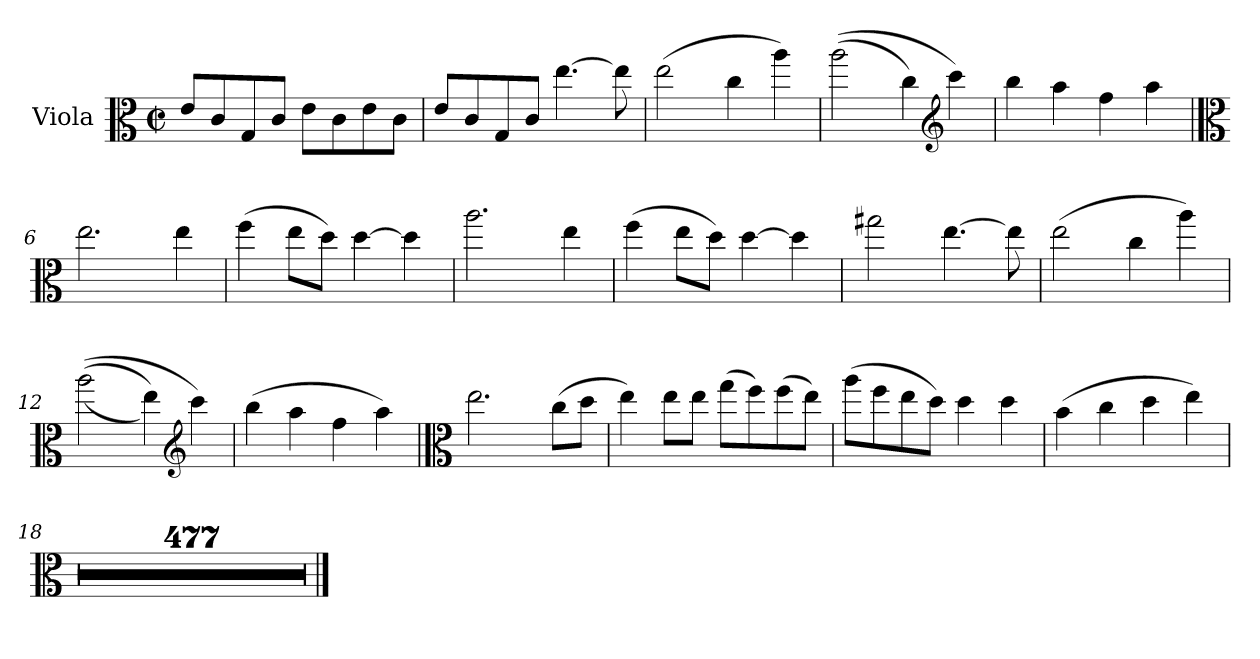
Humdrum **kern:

**kern
*part1
*staff1
*I"Viola
*I'Vla
*clefC3
*k[]
*M2/2
*met(c|)
=1
8e/L
8c/
8G/
8c/J
8e\L
8c\
8e\
8c\J
=2
8e/L
8c/
8G/
8c/J
[4.ee\
8ee\]
=3
(2ee\
4cc\
4aa\)
=4
((2aa\
4cc\)
*clefG2
4ccc\)
=5
4bb\
4aa\
4ff\
4aa\
=6
*clefC3
2.ee\
4ee\
!!LO:LB:g=z
=7
(4ff\
8ee\L
8dd\J)
[4dd\
4dd\]
=8
2.aa\
4ee\
=9
(4ff\
8ee\L
8dd\J)
[4dd\
4dd\]
=10
2gg#X\
[4.ee\
8ee\]
=11
(2ee\
4cc\
4aa\)
=12
(((2aa\
4ee\))
*clefG2
4ccc\)
!!LO:LB:g=z
=13
(4bb\
4aa\
4ff\
4aa\)
=14
*clefC3
2.ee\
(8cc\L
8dd\J
=15
4ee\)
8ee\L
8ee\J
(8gg\L
8ff\)
(8ff\
8ee\J)
=16
(8aa\L
8ff\
8ee\
8dd\J)
4dd\
4dd\
=17
(4b\
4cc\
4dd\
4ee\)
!!LO:LB:g=z
=18
1r
=19
1r
=20
1r
=21
1r
=22
1r
=23
1r
=24
1r
=25
1r
=26
1r
=27
1r
=28
1r
=29
1r
=30
1r
=31
1r
=32
1r
=33
1r
=34
1r
=35
1r
!!LO:LB:g=z
=36
1r
=37
1r
=38
1r
=39
1r
=40
1r
=41
1r
=42
1r
=43
1r
=44
1r
=45
1r
=46
1r
=47
1r
=48
1r
=49
1r
=50
1r
=51
1r
=52
1r
=53
1r
!!LO:LB:g=z
=54
1r
=55
1r
=56
1r
=57
1r
=58
1r
=59
1r
=60
1r
=61
1r
=62
1r
=63
1r
=64
1r
=65
1r
=66
1r
=67
1r
=68
1r
=69
1r
=70
1r
=71
1r
!!LO:LB:g=z
=72
1r
=73
1r
=74
1r
=75
1r
=76
1r
=77
1r
=78
1r
=79
1r
=80
1r
=81
1r
=82
1r
=83
1r
=84
1r
=85
1r
=86
1r
=87
1r
=88
1r
=89
1r
!!LO:LB:g=z
=90
1r
=91
1r
=92
1r
=93
1r
=94
1r
=95
1r
=96
1r
=97
1r
=98
1r
=99
1r
=100
1r
=101
1r
=102
1r
=103
1r
=104
1r
=105
1r
=106
1r
=107
1r
!!LO:LB:g=z
=108
1r
=109
1r
=110
1r
=111
1r
=112
1r
=113
1r
=114
1r
=115
1r
=116
1r
=117
1r
=118
1r
=119
1r
=120
1r
=121
1r
=122
1r
=123
1r
=124
1r
=125
1r
!!LO:LB:g=z
=126
1r
=127
1r
=128
1r
=129
1r
=130
1r
=131
1r
=132
1r
=133
1r
=134
1r
=135
1r
=136
1r
=137
1r
=138
1r
=139
1r
=140
1r
=141
1r
=142
1r
=143
1r
!!LO:PB:g=z
=144
1r
=145
1r
=146
1r
=147
1r
=148
1r
=149
1r
=150
1r
=151
1r
=152
1r
=153
1r
=154
1r
=155
1r
=156
1r
=157
1r
=158
1r
=159
1r
=160
1r
=161
1r
!!LO:LB:g=z
=162
1r
=163
1r
=164
1r
=165
1r
=166
1r
=167
1r
=168
1r
=169
1r
=170
1r
=171
1r
=172
1r
=173
1r
=174
1r
=175
1r
=176
1r
=177
1r
=178
1r
=179
1r
!!LO:LB:g=z
=180
1r
=181
1r
=182
1r
=183
1r
=184
1r
=185
1r
=186
1r
=187
1r
=188
1r
=189
1r
=190
1r
=191
1r
=192
1r
=193
1r
=194
1r
=195
1r
=196
1r
=197
1r
!!LO:LB:g=z
=198
1r
=199
1r
=200
1r
=201
1r
=202
1r
=203
1r
=204
1r
=205
1r
=206
1r
=207
1r
=208
1r
=209
1r
=210
1r
=211
1r
=212
1r
=213
1r
=214
1r
=215
1r
!!LO:LB:g=z
=216
1r
=217
1r
=218
1r
=219
1r
=220
1r
=221
1r
=222
1r
=223
1r
=224
1r
=225
1r
=226
1r
=227
1r
=228
1r
=229
1r
=230
1r
=231
1r
=232
1r
=233
1r
!!LO:LB:g=z
=234
1r
=235
1r
=236
1r
=237
1r
=238
1r
=239
1r
=240
1r
=241
1r
=242
1r
=243
1r
=244
1r
=245
1r
=246
1r
=247
1r
=248
1r
=249
1r
=250
1r
=251
1r
!!LO:LB:g=z
=252
1r
=253
1r
=254
1r
=255
1r
=256
1r
=257
1r
=258
1r
=259
1r
=260
1r
=261
1r
=262
1r
=263
1r
=264
1r
=265
1r
=266
1r
=267
1r
=268
1r
=269
1r
!!LO:LB:g=z
=270
1r
=271
1r
=272
1r
=273
1r
=274
1r
=275
1r
=276
1r
=277
1r
=278
1r
=279
1r
=280
1r
=281
1r
=282
1r
=283
1r
=284
1r
=285
1r
=286
1r
=287
1r
!!LO:LB:g=z
=288
1r
=289
1r
=290
1r
=291
1r
=292
1r
=293
1r
=294
1r
=295
1r
=296
1r
=297
1r
=298
1r
=299
1r
=300
1r
=301
1r
=302
1r
=303
1r
=304
1r
=305
1r
!!LO:LB:g=z
=306
1r
=307
1r
=308
1r
=309
1r
=310
1r
=311
1r
=312
1r
=313
1r
=314
1r
=315
1r
=316
1r
=317
1r
=318
1r
=319
1r
=320
1r
=321
1r
=322
1r
=323
1r
!!LO:LB:g=z
=324
1r
=325
1r
=326
1r
=327
1r
=328
1r
=329
1r
=330
1r
=331
1r
=332
1r
=333
1r
=334
1r
=335
1r
=336
1r
=337
1r
=338
1r
=339
1r
=340
1r
=341
1r
!!LO:PB:g=z
=342
1r
=343
1r
=344
1r
=345
1r
=346
1r
=347
1r
=348
1r
=349
1r
=350
1r
=351
1r
=352
1r
=353
1r
=354
1r
=355
1r
=356
1r
=357
1r
=358
1r
=359
1r
!!LO:LB:g=z
=360
1r
=361
1r
=362
1r
=363
1r
=364
1r
=365
1r
=366
1r
=367
1r
=368
1r
=369
1r
=370
1r
=371
1r
=372
1r
=373
1r
=374
1r
=375
1r
=376
1r
=377
1r
!!LO:LB:g=z
=378
1r
=379
1r
=380
1r
=381
1r
=382
1r
=383
1r
=384
1r
=385
1r
=386
1r
=387
1r
=388
1r
=389
1r
=390
1r
=391
1r
=392
1r
=393
1r
=394
1r
=395
1r
!!LO:LB:g=z
=396
1r
=397
1r
=398
1r
=399
1r
=400
1r
=401
1r
=402
1r
=403
1r
=404
1r
=405
1r
=406
1r
=407
1r
=408
1r
=409
1r
=410
1r
=411
1r
=412
1r
=413
1r
!!LO:LB:g=z
=414
1r
=415
1r
=416
1r
=417
1r
=418
1r
=419
1r
=420
1r
=421
1r
=422
1r
=423
1r
=424
1r
=425
1r
=426
1r
=427
1r
=428
1r
=429
1r
=430
1r
=431
1r
!!LO:LB:g=z
=432
1r
=433
1r
=434
1r
=435
1r
=436
1r
=437
1r
=438
1r
=439
1r
=440
1r
=441
1r
=442
1r
=443
1r
=444
1r
=445
1r
=446
1r
=447
1r
=448
1r
=449
1r
!!LO:LB:g=z
=450
1r
=451
1r
=452
1r
=453
1r
=454
1r
=455
1r
=456
1r
=457
1r
=458
1r
=459
1r
=460
1r
=461
1r
=462
1r
=463
1r
=464
1r
=465
1r
=466
1r
=467
1r
!!LO:LB:g=z
=468
1r
=469
1r
=470
1r
=471
1r
=472
1r
=473
1r
=474
1r
=475
1r
=476
1r
=477
1r
=478
1r
=479
1r
=480
1r
=481
1r
=482
1r
=483
1r
=484
1r
=485
1r
!!LO:LB:g=z
=486
1r
=487
1r
=488
1r
=489
1r
=490
1r
=491
1r
=492
1r
=493
1r
=494
1r
==
*-
